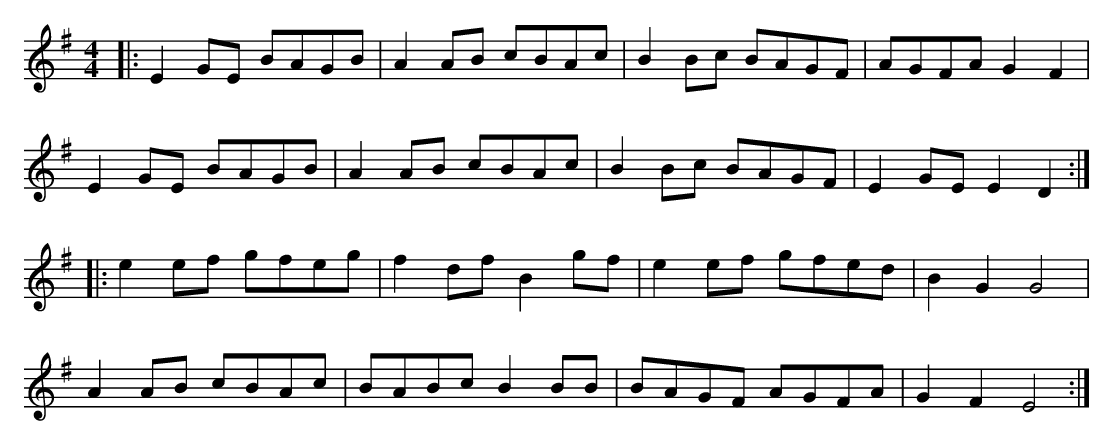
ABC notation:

X:1
M:4/4
K:Emin
|:E2GE BAGB|A2 AB cBAc|B2Bc BAGF|AGFA G2 F2|
E2GE BAGB|A2 AB cBAc|B2Bc BAGF|E2GEE2D2:|
|:e2 ef gfeg|f2dfB2gf|e2 ef gfed|B2 G2 G4|
A2 AB cBAc|BABc B2 BB|BAGF AGFA|G2 F2 E4:|
